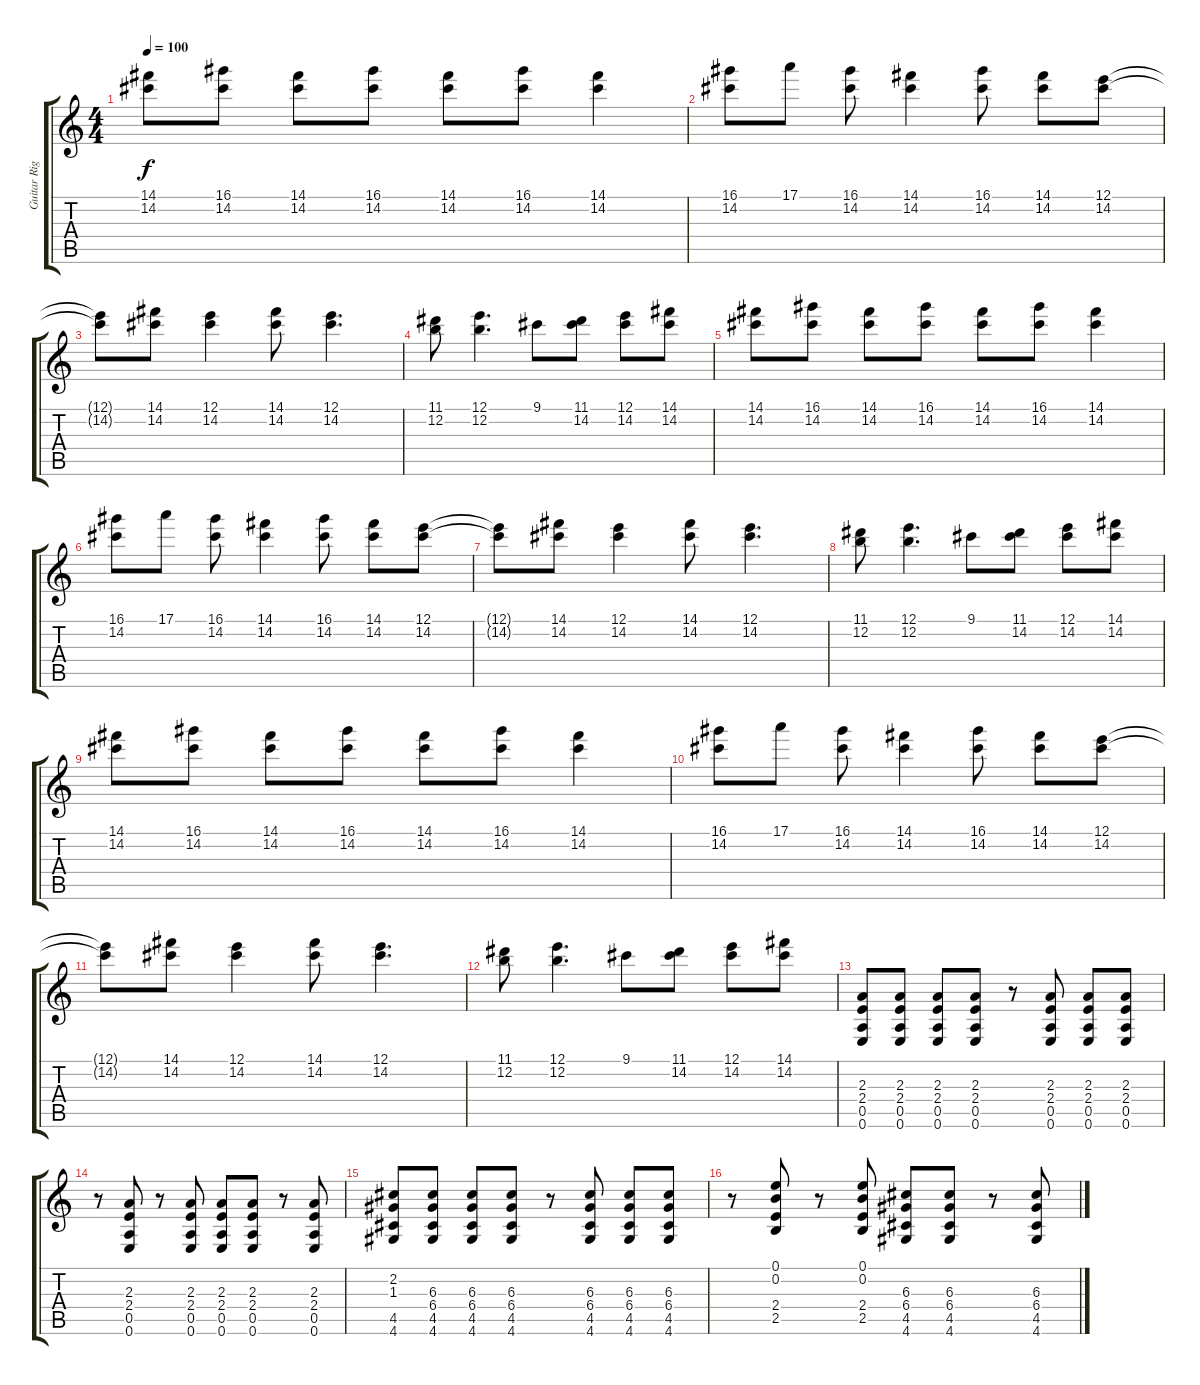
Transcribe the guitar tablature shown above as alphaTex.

\track ("Guitar Right" "Guitar Rig") {instrument distortionguitar}
\staff {score tabs}
\tuning (E4 B3 G3 D3 A2 E2) {hide}
\ts (4 4)
\tempo 100
\clef g2
\ks c
(14.1 14.2).8{dy f instrument distortionguitar} (16.1 14.2).8 (14.1 14.2).8 (16.1 14.2).8 (14.1 14.2).8 (16.1 14.2).8 (14.1 14.2).4 |
(16.1 14.2).8 17.1.8 (16.1 14.2).8 (14.1 14.2).4 (16.1 14.2).8 (14.1 14.2).8 (12.1 14.2).8 |
(12.1{t} 14.2{t}).8 (14.1 14.2).8 (12.1 14.2).4 (14.1 14.2).8 (12.1 14.2).4{d} |
(11.1 12.2).8 (12.1 12.2).4{d} 9.1.8 (11.1 14.2).8 (12.1 14.2).8 (14.1 14.2).8 |
(14.1 14.2).8 (16.1 14.2).8 (14.1 14.2).8 (16.1 14.2).8 (14.1 14.2).8 (16.1 14.2).8 (14.1 14.2).4 |
(16.1 14.2).8 17.1.8 (16.1 14.2).8 (14.1 14.2).4 (16.1 14.2).8 (14.1 14.2).8 (12.1 14.2).8 |
(12.1{t} 14.2{t}).8 (14.1 14.2).8 (12.1 14.2).4 (14.1 14.2).8 (12.1 14.2).4{d} |
(11.1 12.2).8 (12.1 12.2).4{d} 9.1.8 (11.1 14.2).8 (12.1 14.2).8 (14.1 14.2).8 |
(14.1 14.2).8 (16.1 14.2).8 (14.1 14.2).8 (16.1 14.2).8 (14.1 14.2).8 (16.1 14.2).8 (14.1 14.2).4 |
(16.1 14.2).8 17.1.8 (16.1 14.2).8 (14.1 14.2).4 (16.1 14.2).8 (14.1 14.2).8 (12.1 14.2).8 |
(12.1{t} 14.2{t}).8 (14.1 14.2).8 (12.1 14.2).4 (14.1 14.2).8 (12.1 14.2).4{d} |
(11.1 12.2).8 (12.1 12.2).4{d} 9.1.8 (11.1 14.2).8 (12.1 14.2).8 (14.1 14.2).8 |
(2.3 2.4 0.5 0.6).8{volume 10 instrument overdrivenguitar} (2.3 2.4 0.5 0.6).8 (2.3 2.4 0.5 0.6).8 (2.3 2.4 0.5 0.6).8 r.8 (2.3 2.4 0.5 0.6).8 (2.3 2.4 0.5 0.6).8 (2.3 2.4 0.5 0.6).8 |
r.8 (2.3 2.4 0.5 0.6).8 r.8 (2.3 2.4 0.5 0.6).8 (2.3 2.4 0.5 0.6).8 (2.3 2.4 0.5 0.6).8 r.8 (2.3 2.4 0.5 0.6).8 |
(2.2 1.3 4.5 4.6).8 (6.3 6.4 4.5 4.6).8 (6.3 6.4 4.5 4.6).8 (6.3 6.4 4.5 4.6).8 r.8 (6.3 6.4 4.5 4.6).8 (6.3 6.4 4.5 4.6).8 (6.3 6.4 4.5 4.6).8 |
r.8 (0.1 0.2 2.4 2.5).8 r.8 (0.1 0.2 2.4 2.5).8 (6.3 6.4 4.5 4.6).8 (6.3 6.4 4.5 4.6).8 r.8 (6.3 6.4 4.5 4.6).8
